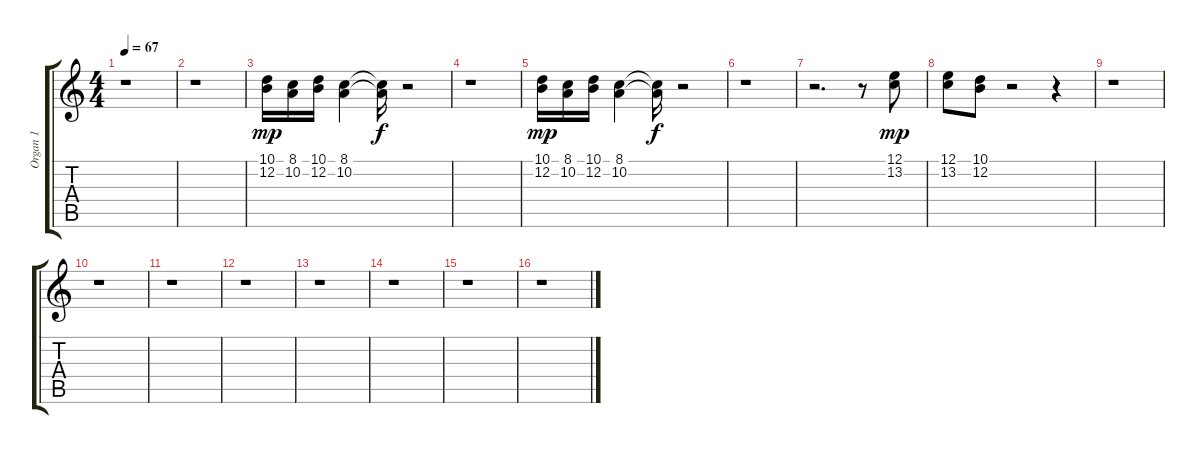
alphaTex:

\track ("Organ 1" "Organ 1") {instrument drawbarorgan}
\staff {score tabs}
\tuning (E4 B3 G3 D3 A2 E2) {hide}
\ts (4 4)
\tempo 67
\clef g2
\ks c
r.1{dy mp} |
r.1 |
(10.1 12.2).16 (8.1 10.2).16 (10.1 12.2).16 (8.1 10.2).4 (8.1{t} 10.2{t}).16{dy f} r.2 |
r.1 |
(10.1 12.2).16{dy mp} (8.1 10.2).16 (10.1 12.2).16 (8.1 10.2).4 (8.1{t} 10.2{t}).16{dy f} r.2 |
r.1 |
r.2{d} r.8 (12.1 13.2).8{dy mp} |
(12.1 13.2).8 (10.1 12.2).8 r.2 r.4 |
r.1 |
r.1 |
r.1 |
r.1 |
r.1 |
r.1 |
r.1 |
r.1
